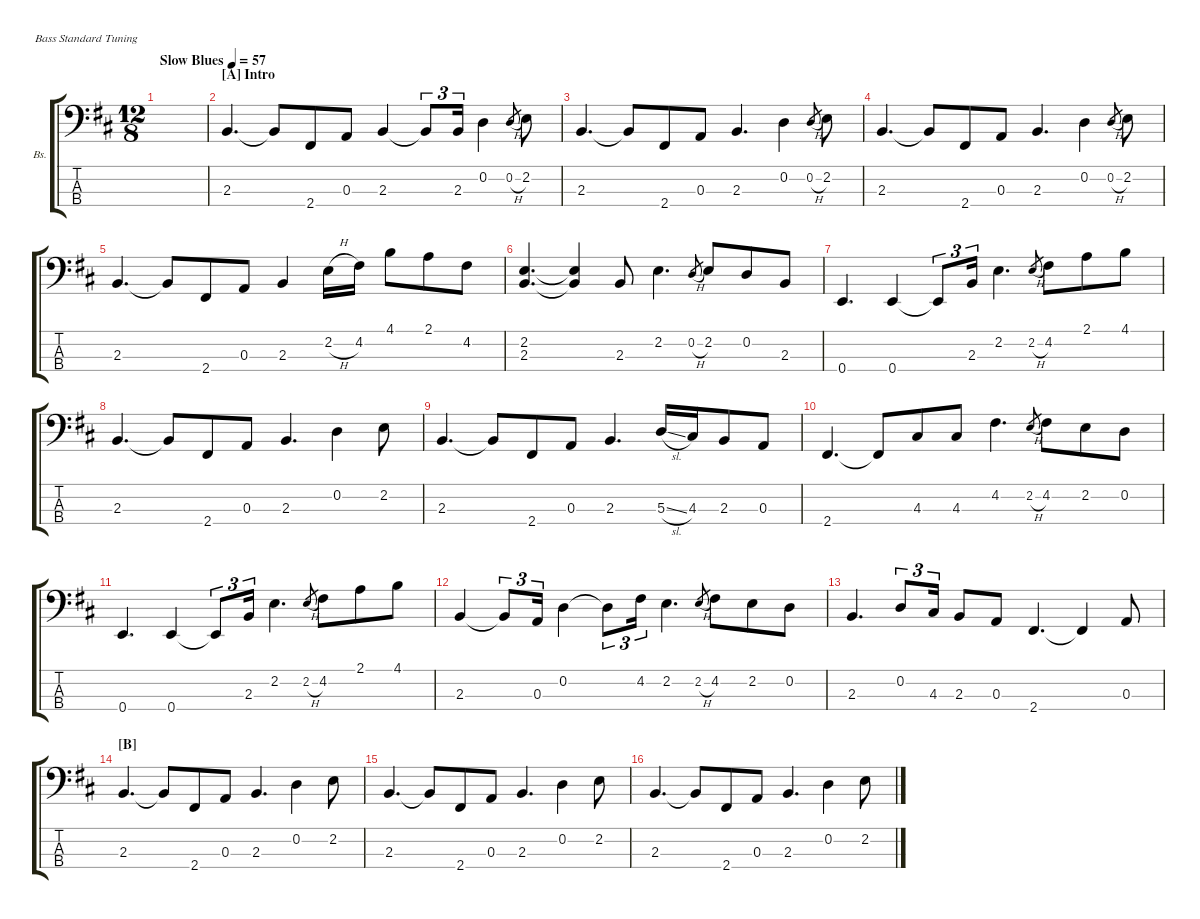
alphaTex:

\defaultSystemsLayout 4
\hideDynamics
\bracketExtendMode groupsimilarinstruments
\firstSystemTrackNameOrientation horizontal
\otherSystemsTrackNameOrientation horizontal
\track ("Bass" "Bs.") {instrument electricbassfinger}
\staff {score tabs}
\tuning (G2 D2 A1 E1)
\ts (12 8)
\ac
\tempo (57 "Slow Blues")
\clef f4
\ks d
|
\section ("A" "Intro")
2.3.4{d} 2.3{t}.8 2.4.8 0.3.8 2.3.4 2.3{t}.8{tu (3 2)} 2.3.16{tu (3 2)} 0.2.4 0.2{h}.8{gr} 2.2.8 |
2.3.4{d} 2.3{t}.8 2.4.8 0.3.8 2.3.4{d} 0.2.4 0.2{h}.8{gr} 2.2.8 |
2.3.4{d} 2.3{t}.8 2.4.8 0.3.8 2.3.4{d} 0.2.4 0.2{h}.8{gr} 2.2.8 |
2.3.4{d} 2.3{t}.8 2.4.8 0.3.8 2.3.4 2.2{h}.16 4.2.16 4.1.8 2.1.8 4.2.8 |
(2.2 2.3).4{d} (2.2{t} 2.3{t}).4 2.3.8 2.2.4{d} 0.2{h}.8{gr} 2.2.8 0.2.8 2.3.8 |
0.4.4{d} 0.4.4 0.4{t}.8{tu (3 2)} 2.3.16{tu (3 2)} 2.2.4{d} 2.2{h}.8{gr} 4.2.8 2.1.8 4.1.8 |
2.3.4{d} 2.3{t}.8 2.4.8 0.3.8 2.3.4{d} 0.2.4 2.2.8 |
2.3.4{d} 2.3{t}.8 2.4.8 0.3.8 2.3.4{d} 5.3{sl}.16 4.3.16 2.3.8 0.3.8 |
2.4.4{d} 2.4{t}.8 4.3.8 4.3.8 4.2.4{d} 2.2{h}.8{gr} 4.2.8 2.2.8 0.2.8 |
0.4.4{d} 0.4.4 0.4{t}.8{tu (3 2)} 2.3.16{tu (3 2)} 2.2.4{d} 2.2{h}.8{gr} 4.2.8 2.1.8 4.1.8 |
2.3.4 2.3{t}.8{tu (3 2)} 0.3.16{tu (3 2)} 0.2.4 0.2{t}.8{tu (3 2)} 4.2.16{tu (3 2)} 2.2.4{d} 2.2{h}.8{gr} 4.2.8 2.2.8 0.2.8 |
2.3.4{d} 0.2.8{tu (3 2)} 4.3.16{tu (3 2)} 2.3.8 0.3.8 2.4.4{d} 2.4{t}.4 0.3.8 |
\section ("B" "")
2.3.4{d} 2.3{t}.8 2.4.8 0.3.8 2.3.4{d} 0.2.4 2.2.8 |
2.3.4{d} 2.3{t}.8 2.4.8 0.3.8 2.3.4{d} 0.2.4 2.2.8 |
2.3.4{d} 2.3{t}.8 2.4.8 0.3.8 2.3.4{d} 0.2.4 2.2.8
